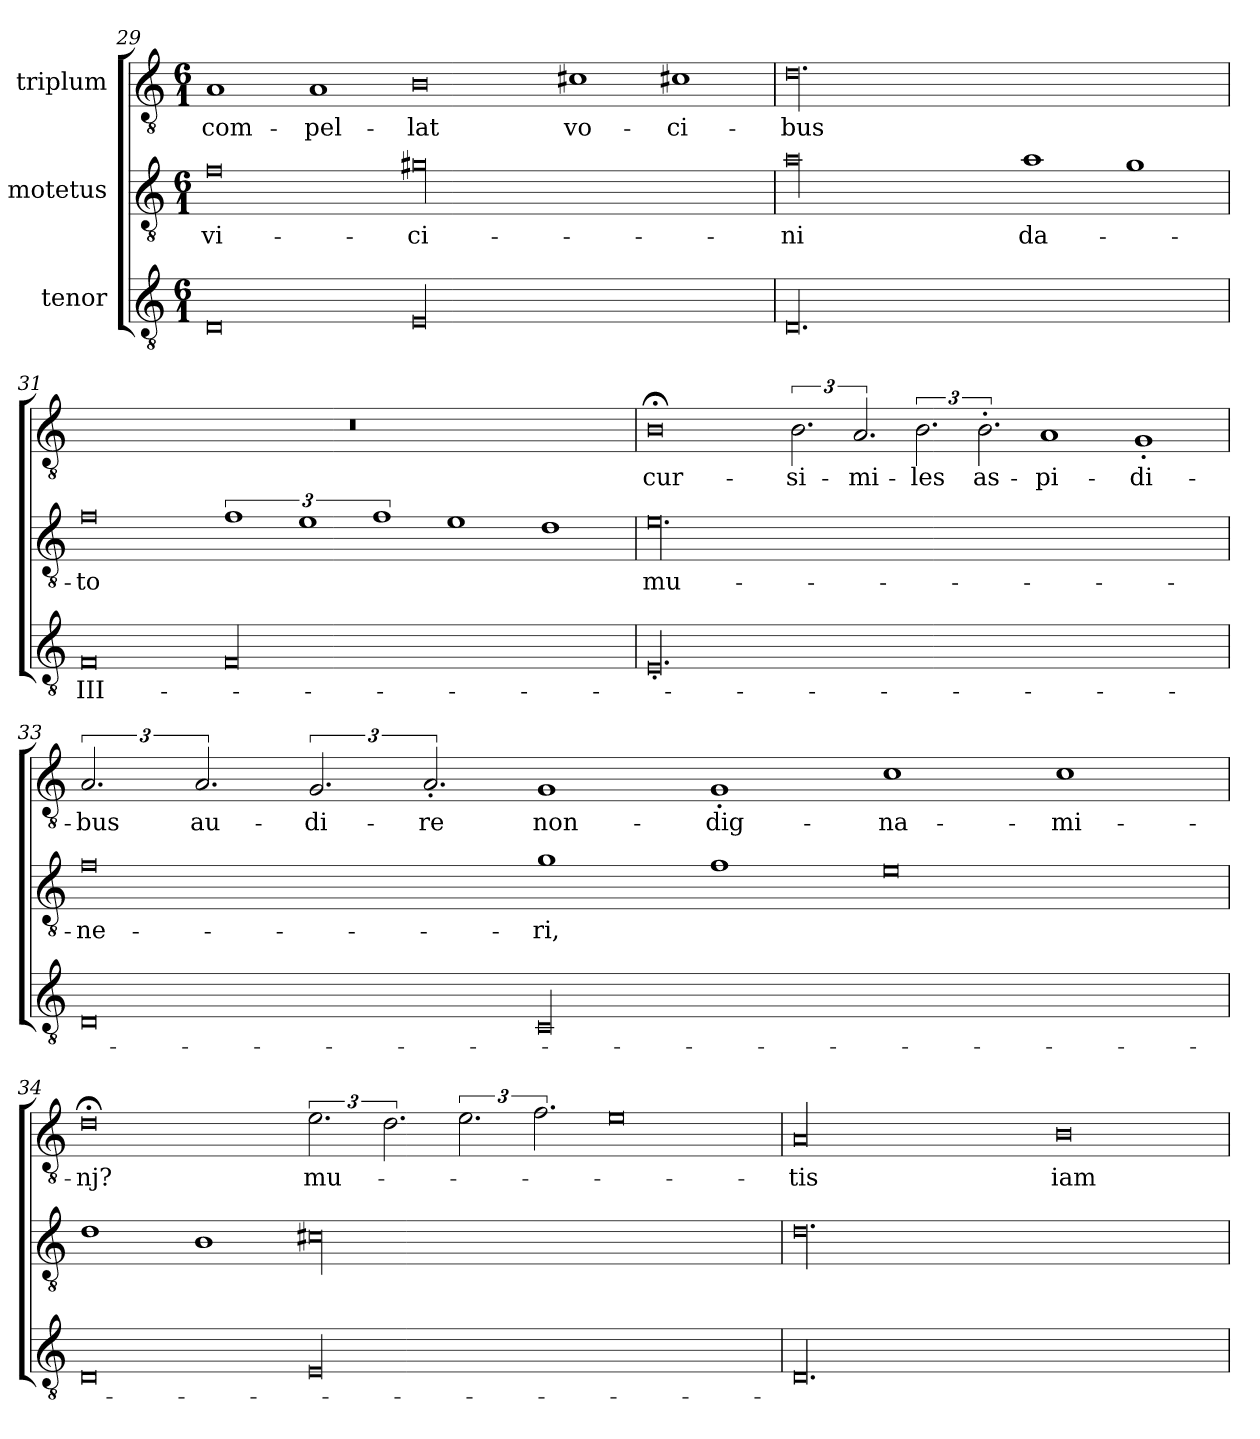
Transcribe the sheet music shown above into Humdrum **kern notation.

**kern	**text	**kern	**text	**kern	**text
*part3	*part3	*part2	*part2	*part1	*part1
*staff3	*staff3	*staff2	*staff2	*staff1	*staff1
*I"tenor	*	*I"motetus	*	*I"triplum	*
!!LO:PB:g=z
*clefGv2	*	*clefGv2	*	*clefGv2	*
*k[]	*	*k[]	*	*k[]	*
*C:	*	*C:	*	*C:	*
*M6/1	*	*M6/1	*	*M6/1	*
=29	=29	=29	=29	=29	=29
0D/	.	0f\	vi-	1A/	com-
.	.	.	.	1A/	-pel-
00E/	.	00g#X\	-ci-	0B\	-lat
.	.	.	.	1c#X\	vo-
.	.	.	.	1c#X\	-ci-
=30	=30	=30	=30	=30	=30
00.D/	.	00a\	-ni	00.d\	-bus
.	.	1a\	da-	.	.
.	.	1g\	.	.	.
=31	=31	=31	=31	=31	=31
0F/	III-	0f\	-to	00.r	.
00F/	.	3%2f\	.	.	.
.	.	3%2e\	.	.	.
.	.	3%2f\	.	.	.
.	.	1e\	.	.	.
.	.	1d\	.	.	.
=32	=32	=32	=32	=32	=32
00.E'/	.	00.e\	mu-	0B;<\	cur-
.	.	.	.	3.B\	si-
.	.	.	.	3.A/	-mi-
.	.	.	.	3.B\	-les
.	.	.	.	3.B'\	as-
.	.	.	.	1A/	-pi-
.	.	.	.	1G'/	-di-
=33	=33	=33	=33	=33	=33
0D/	.	0f\	-ne-	3.A/	-bus
.	.	.	.	3.A/	au-
.	.	.	.	3.G/	-di-
.	.	.	.	3.A'/	-re
00C/	.	1g\	-ri,	1G/	non-
.	.	1f\	.	1G'/	dig-
.	.	0e\	.	1c\	-na-
.	.	.	.	1c\	-mi-
=34	=34	=34	=34	=34	=34
0D/	.	1d\	.	0d;<\	-nj?
.	.	1B\	.	.	.
00E/	.	00c#X\	.	3.e\	mu-
.	.	.	.	3.d\	.
.	.	.	.	3.e\	.
.	.	.	.	3.f\	.
.	.	.	.	0e\	.
=35	=35	=35	=35	=35	=35
00.D/	.	00.d\	.	00A/	-tis
.	.	.	.	0B\	iam-
=	=	=	=	=	=
*-	*-	*-	*-	*-	*-
